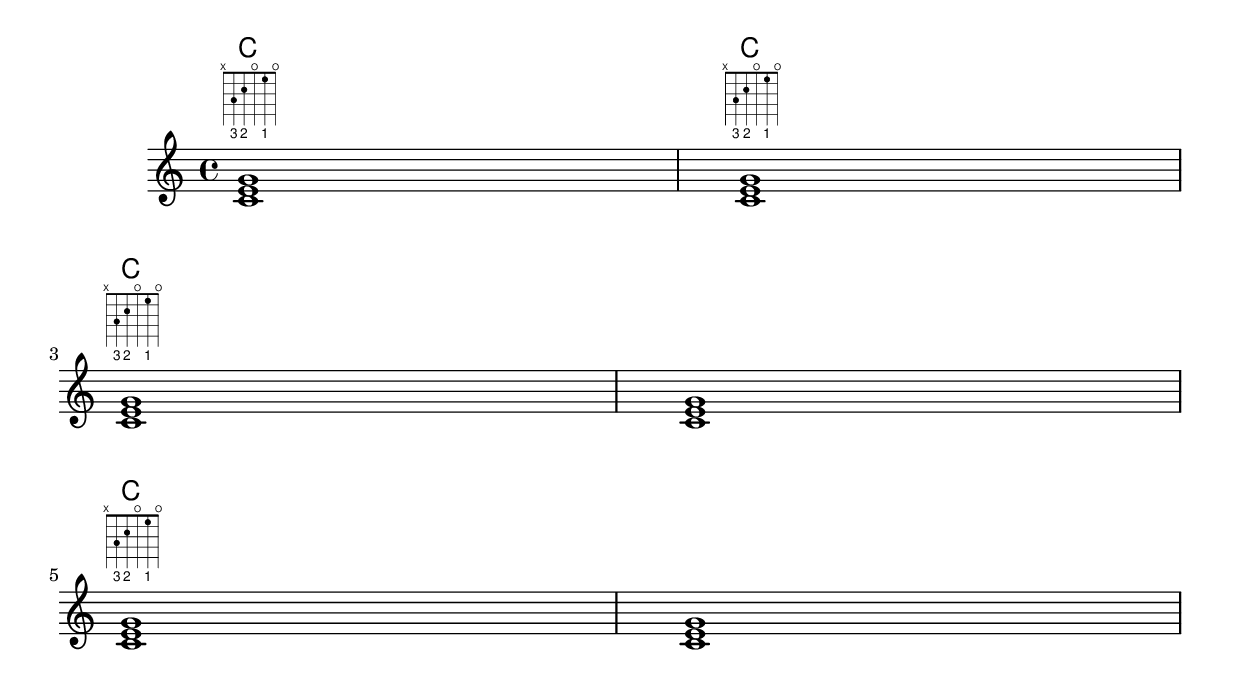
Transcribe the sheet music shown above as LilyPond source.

% Do not edit this file; it is automatically
% generated from Documentation/snippets/new
% This file is in the public domain.
%% Note: this file works from version 2.13.0
\version "2.13.10"

\header {
%% Translation of GIT committish: 5cab62e8738ff02eead438042743116391f306f5
  texidoces = "
Se puede hacer que los diagramas de posiciones se muestren sólo
cuando el acorde cambia o al comienzo de una nueva línea.

"

  doctitlees = "Cambios de acorde de posiciones de trastes"


%% Translation of GIT committish: d96023d8792c8af202c7cb8508010c0d3648899d
texidocde = "
Bunddiagramme können definiert werden, sodass sie nur angezeigt werden,
wenn der Akkord sich ändert oder eine neue Zeile anfängt.

"

  doctitlede = "Akkordänderungen für Bunddiagramme"

  lsrtags = "fretted-strings"
  texidoc = "FretBoards can be set to display only when the chord changes
or at the beginning of a new line."
  doctitle = "chordChanges for FretBoards"
} % begin verbatim


\include "predefined-guitar-fretboards.ly"

myChords = \chordmode {
  c1 c1 \break
  \set chordChanges = ##t
  c1 c1 \break
  c1 c1 \break
}

<<
  \new ChordNames { \myChords }
  \new FretBoards { \myChords }
  \new Staff { \myChords }
>>
